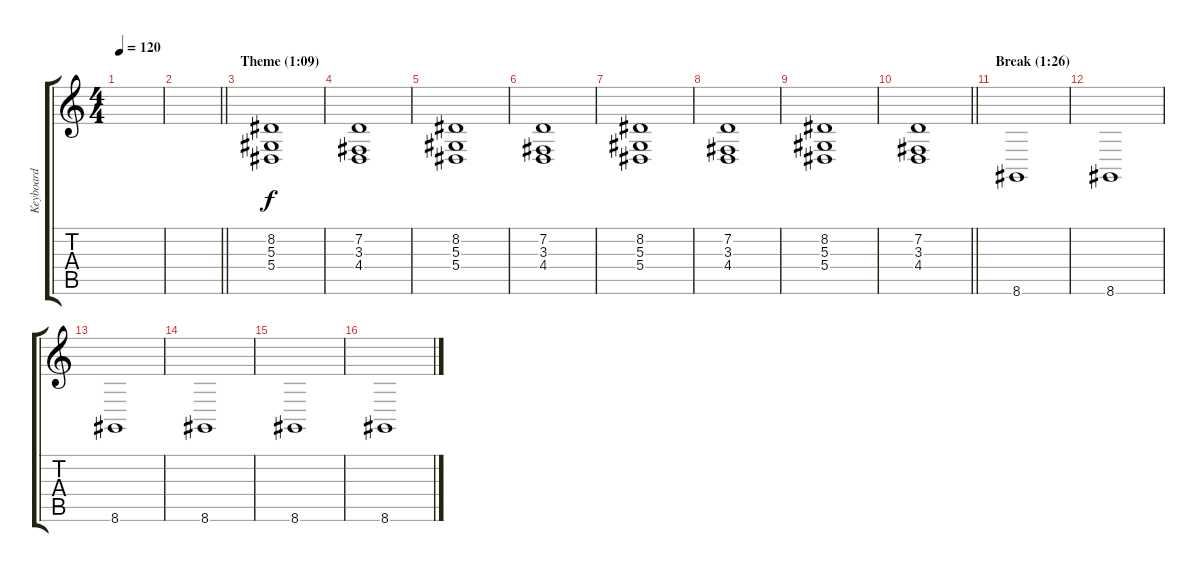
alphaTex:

\track ("Keyboard" "Keyboard") {instrument stringensemble1}
\staff {score tabs}
\tuning (C4 G3 Eb3 Bb2 F2 C2) {hide}
\ts (4 4)
\tempo 120
\clef g2
\ks c
|
\barLineRight lightlight
|
\section ("" "Theme (1:09)")
(8.2 5.3 5.4).1{volume 13 instrument stringensemble1} |
(7.2 3.3 4.4).1 |
(8.2 5.3 5.4).1 |
(7.2 3.3 4.4).1 |
(8.2 5.3 5.4).1 |
(7.2 3.3 4.4).1 |
(8.2 5.3 5.4).1 |
\barLineRight lightlight
(7.2 3.3 4.4).1 |
\section ("" "Break (1:26)")
8.6.1{volume 8 instrument choiraahs} |
8.6.1 |
8.6.1 |
8.6.1 |
8.6.1 |
8.6.1
